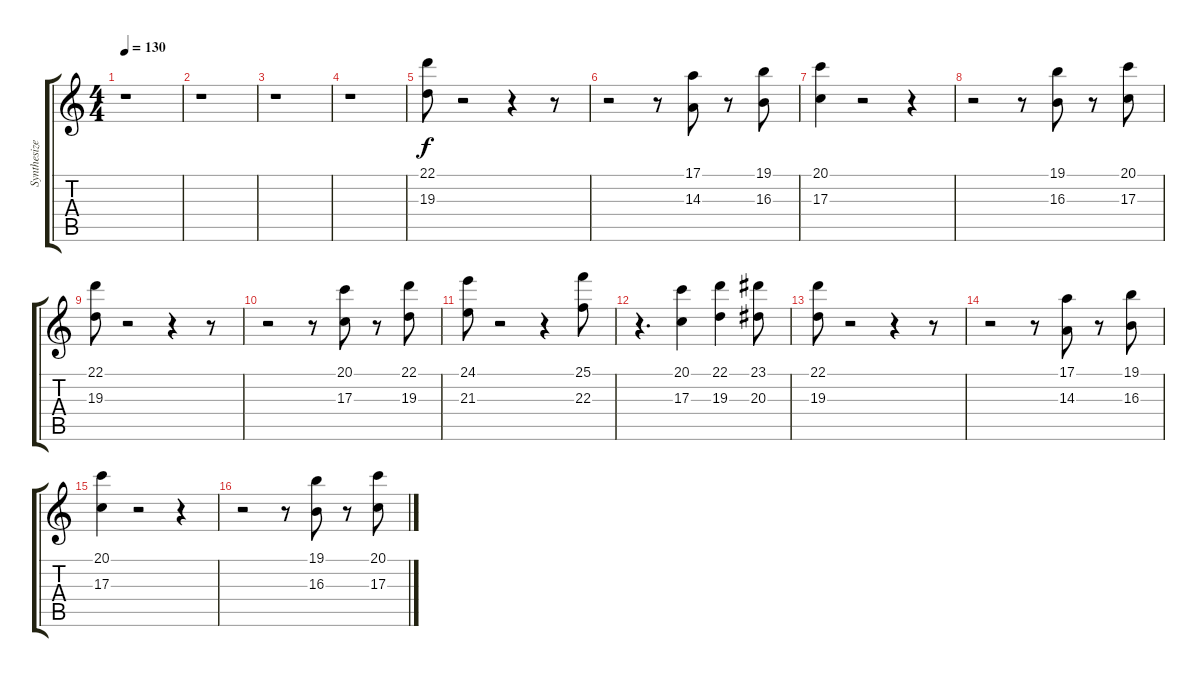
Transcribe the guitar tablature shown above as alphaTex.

\track ("Synthesizer" "Synthesize") {instrument fx5brightness}
\staff {score tabs}
\tuning (E4 B3 G3 D3 A2 E2) {hide}
\ts (4 4)
\tempo 130
\clef g2
\ks c
r.1{dy f} |
r.1 |
r.1 |
r.1 |
(22.1 19.3).8 r.2 r.4 r.8 |
r.2 r.8 (17.1 14.3).8 r.8 (19.1 16.3).8 |
(20.1 17.3).4 r.2 r.4 |
r.2 r.8 (19.1 16.3).8 r.8 (20.1 17.3).8 |
(22.1 19.3).8 r.2 r.4 r.8 |
r.2 r.8 (20.1 17.3).8 r.8 (22.1 19.3).8 |
(24.1 21.3).8 r.2 r.4 (25.1 22.3).8 |
r.4{d} (20.1 17.3).4 (22.1 19.3).4 (23.1 20.3).8 |
(22.1 19.3).8 r.2 r.4 r.8 |
r.2 r.8 (17.1 14.3).8 r.8 (19.1 16.3).8 |
(20.1 17.3).4 r.2 r.4 |
r.2 r.8 (19.1 16.3).8 r.8 (20.1 17.3).8
